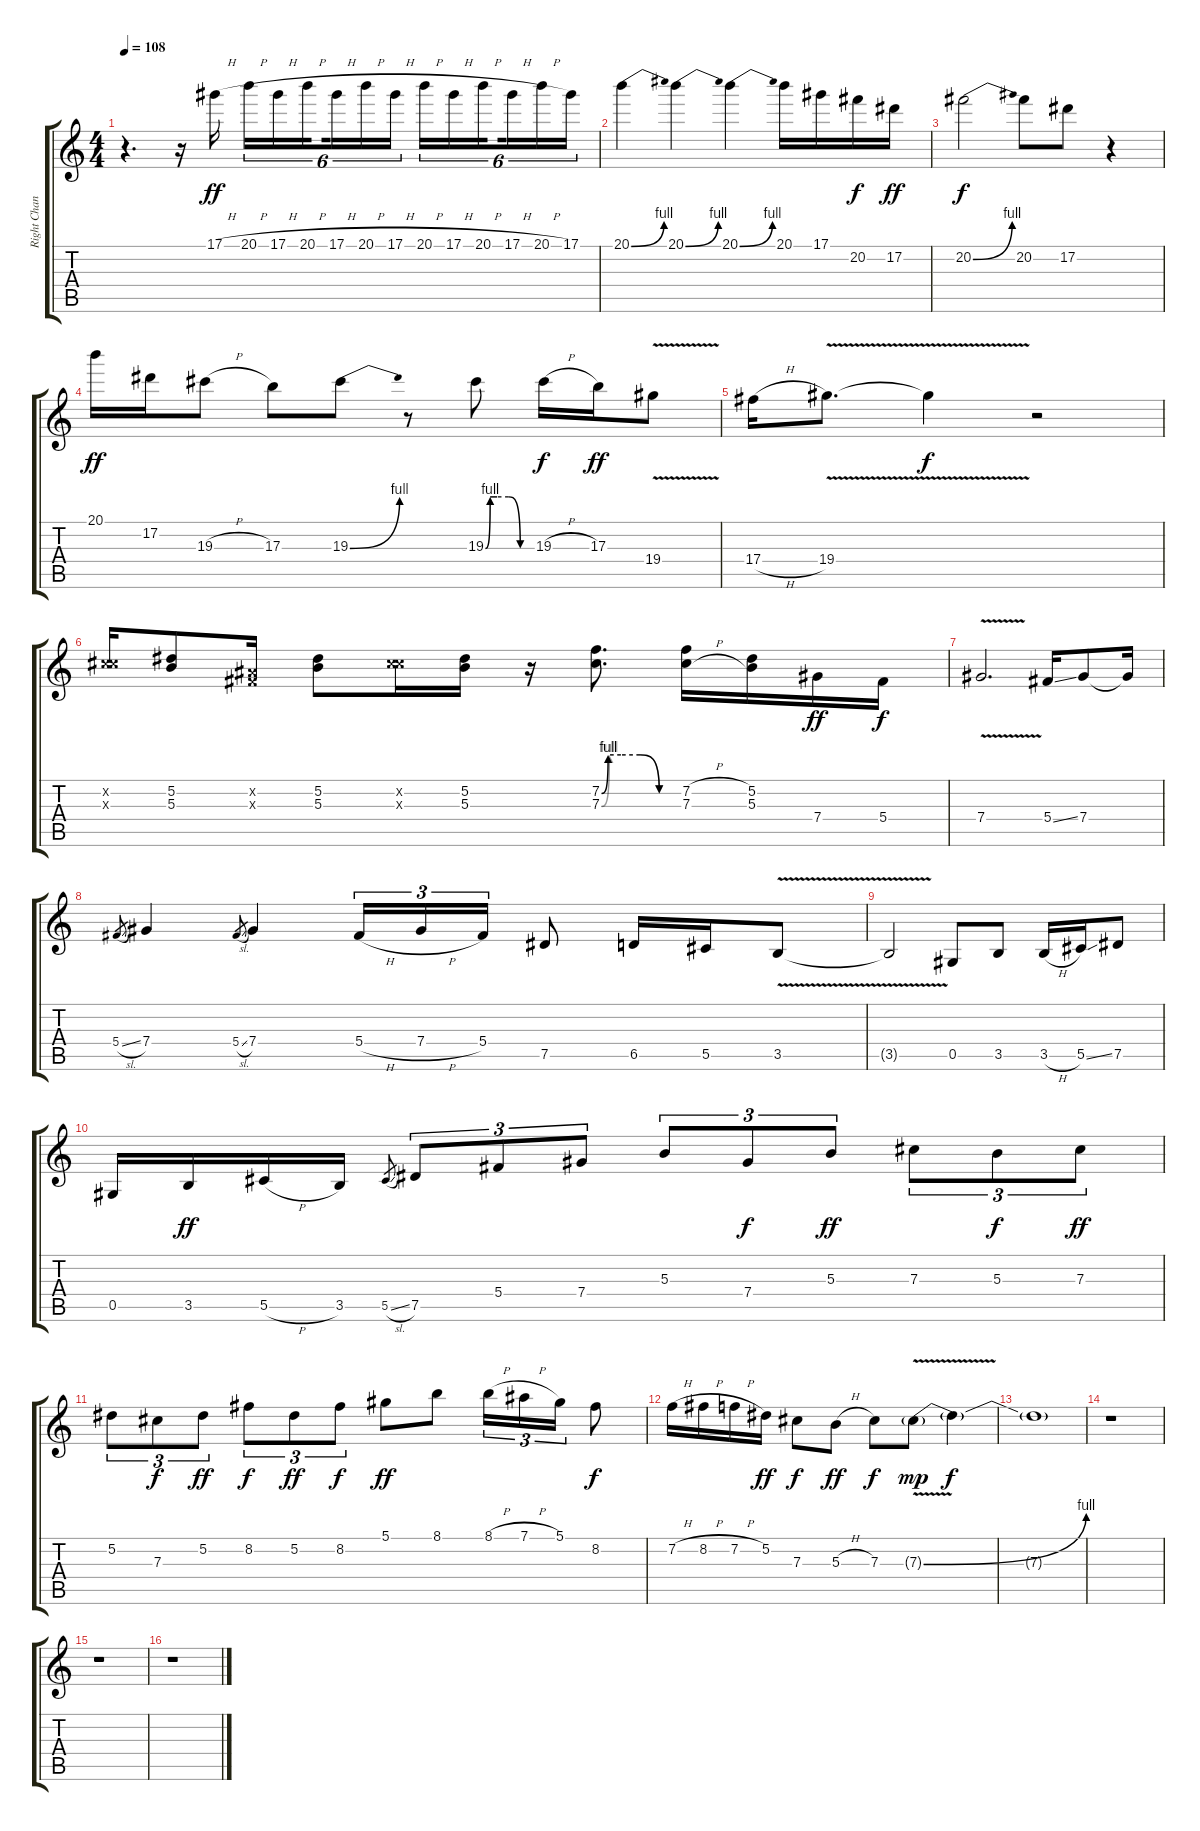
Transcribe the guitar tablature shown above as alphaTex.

\track ("Right Channel Solo" "Right Chan") {instrument overdrivenguitar}
\staff {score tabs}
\tuning (Eb4 Bb3 Gb3 Db3 Ab2 Eb2) {hide}
\ts (4 4)
\tempo 108
\clef g2
\ks c
r.4{d dy f} r.16 17.1{h}.16{dy ff} 20.1{h}.16{tu (6 4)} 17.1{h}.16{tu (6 4)} 20.1{h}.16{tu (6 4) beam splitsecondary} 17.1{h}.16{tu (6 4)} 20.1{h}.16{tu (6 4)} 17.1{h}.16{tu (6 4)} 20.1{h}.16{tu (6 4)} 17.1{h}.16{tu (6 4)} 20.1{h}.16{tu (6 4) beam splitsecondary} 17.1{h}.16{tu (6 4)} 20.1{h}.16{tu (6 4)} 17.1.16{tu (6 4)} |
20.1{be (bend 0 0 60 4)}.4 20.1{be (bend 0 0 60 4)}.4 20.1{be (bend 0 0 60 4)}.4 20.1.16 17.1.16 20.2.16{dy f} 17.2.16{dy ff} |
20.2{be (bend 0 0 60 4)}.2{dy f} 20.2.8 17.2.8 r.4 |
20.1.16{dy ff} 17.2.16 19.3{h}.8 17.3.8 19.3{be (bend 0 0 60 4)}.8 r.8 19.3{be (custom 0 0 6 4 15 4 30 4 45 0 60 0)}.8 19.3{h}.16{dy f} 17.3.16{dy ff} 19.4{v}.8 |
17.4{h}.16 19.4{v}.8{d} 19.4{t}.4{dy f} r.2 |
(3.2{x} 7.3{x}).16 (5.2 5.3).8 (0.2{x} 0.3{x}).16 (5.2 5.3).8 (3.2{x} 7.3{x}).16 (5.2 5.3).16 r.16 (7.2{be (custom 0 0 5 4 15 4 30 4 45 0 60 0)} 7.3{be (custom 0 0 6 4 15 4 30 4 45 0 60 0)}).8{d} (7.2{h} 7.3{h}).16 (5.2 5.3).16 7.4.16{dy ff} 5.4.16{dy f} |
7.4{v}.2{d} 5.4{ss}.16 7.4.8 7.4{t}.16 |
5.4{sl}.8{gr} 7.4.4 5.4{sl}.8{gr} 7.4.4 5.4{h}.16{tu (3 2)} 7.4{h}.16{tu (3 2)} 5.4.16{tu (3 2)} 7.5.8 6.5.16 5.5.16 3.5{v}.8 |
3.5{t}.2 0.5.8 3.5.8 3.5{h}.16 5.5{ss}.16 7.5.8 |
0.5.16 3.5.16{dy ff} 5.5{h}.16 3.5.16 5.5{sl}.8{gr} 7.5.8{tu (3 2)} 5.4.8{tu (3 2)} 7.4.8{tu (3 2)} 5.3.8{tu (3 2)} 7.4.8{tu (3 2) dy f} 5.3.8{tu (3 2) dy ff} 7.3.8{tu (3 2)} 5.3.8{tu (3 2) dy f} 7.3.8{tu (3 2) dy ff} |
5.2.8{tu (3 2)} 7.3.8{tu (3 2) dy f} 5.2.8{tu (3 2) dy ff} 8.2.8{tu (3 2) dy f} 5.2.8{tu (3 2) dy ff} 8.2.8{tu (3 2) dy f} 5.1.8{dy ff} 8.1.8 8.1{h}.16{tu (3 2)} 7.1{h}.16{tu (3 2)} 5.1.16{tu (3 2)} 8.2.8{dy f} |
7.2{h}.16 8.2{h}.16 7.2{h}.16 5.2.16{dy ff} 7.3.8{dy f} 5.3{h}.8{dy ff} 7.3.8{dy f} 7.3{be (bend 0 0 60 4) v g}.8{dy mp} 7.3{t}.4{dy f} |
7.3{t}.1 |
r.1 |
r.1 |
r.1
